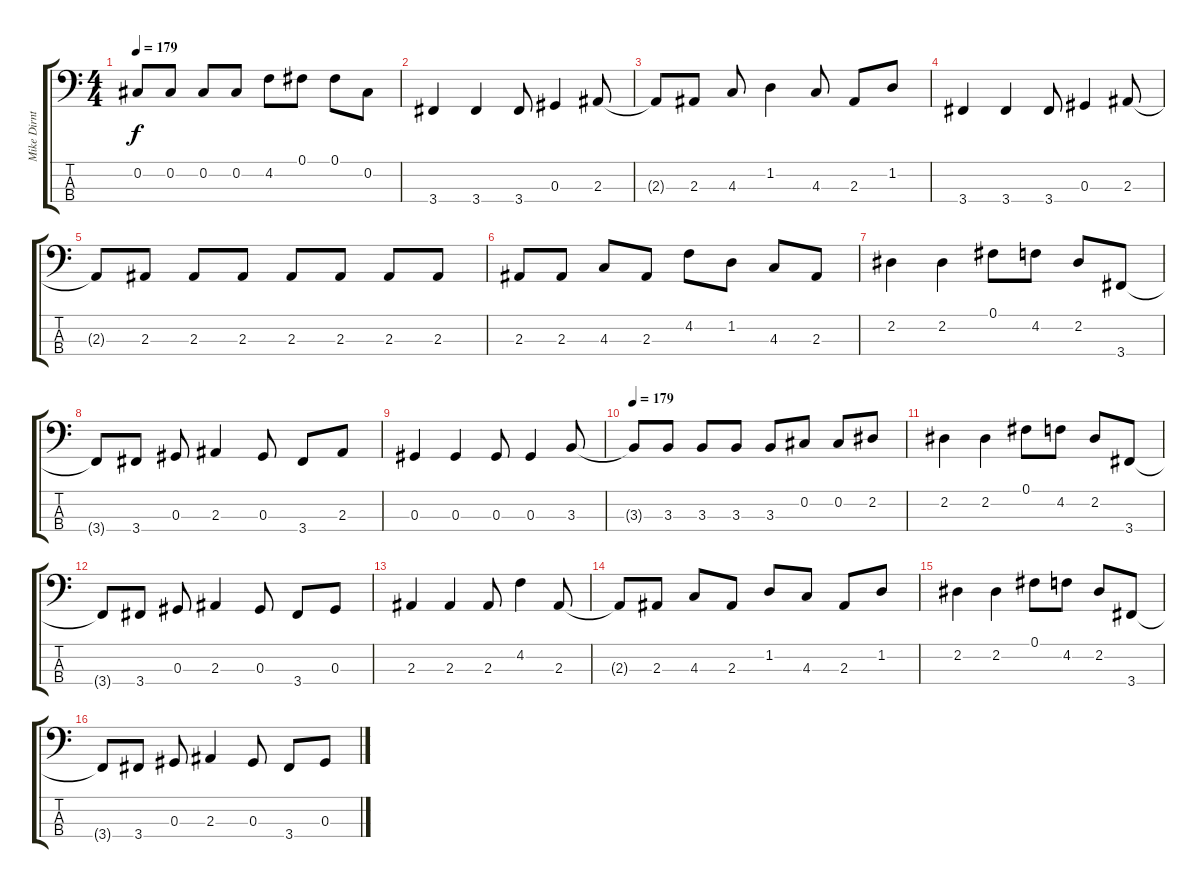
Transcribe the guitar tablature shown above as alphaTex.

\track ("Mike Dirnt" "Mike Dirnt") {instrument electricbassfinger}
\staff {score tabs}
\tuning (Gb2 Db2 Ab1 Eb1) {hide}
\ts (4 4)
\tempo 179
\clef f4
\ks c
0.2{t}.8{dy f} 0.2.8 0.2.8 0.2.8 4.2.8 0.1.8 0.1.8 0.2.8 |
3.4.4 3.4.4 3.4.8 0.3.4 2.3.8 |
2.3{t}.8 2.3.8 4.3.8 1.2.4 4.3.8 2.3.8 1.2.8 |
3.4.4 3.4.4 3.4.8 0.3.4 2.3.8 |
2.3{t}.8 2.3.8 2.3.8 2.3.8 2.3.8 2.3.8 2.3.8 2.3.8 |
2.3.8 2.3.8 4.3.8 2.3.8 4.2.8 1.2.8 4.3.8 2.3.8 |
2.2.4 2.2.4 0.1.8 4.2.8 2.2.8 3.4.8 |
3.4{t}.8 3.4.8 0.3.8 2.3.4 0.3.8 3.4.8 2.3.8 |
0.3.4 0.3.4 0.3.8 0.3.4 3.3.8 |
\tempo 179
3.3{t}.8 3.3.8 3.3.8 3.3.8 3.3.8 0.2.8 0.2.8 2.2.8 |
2.2.4 2.2.4 0.1.8 4.2.8 2.2.8 3.4.8 |
3.4{t}.8 3.4.8 0.3.8 2.3.4 0.3.8 3.4.8 0.3.8 |
2.3.4 2.3.4 2.3.8 4.2.4 2.3.8 |
2.3{t}.8 2.3.8 4.3.8 2.3.8 1.2.8 4.3.8 2.3.8 1.2.8 |
2.2.4 2.2.4 0.1.8 4.2.8 2.2.8 3.4.8 |
3.4{t}.8 3.4.8 0.3.8 2.3.4 0.3.8 3.4.8 0.3.8
